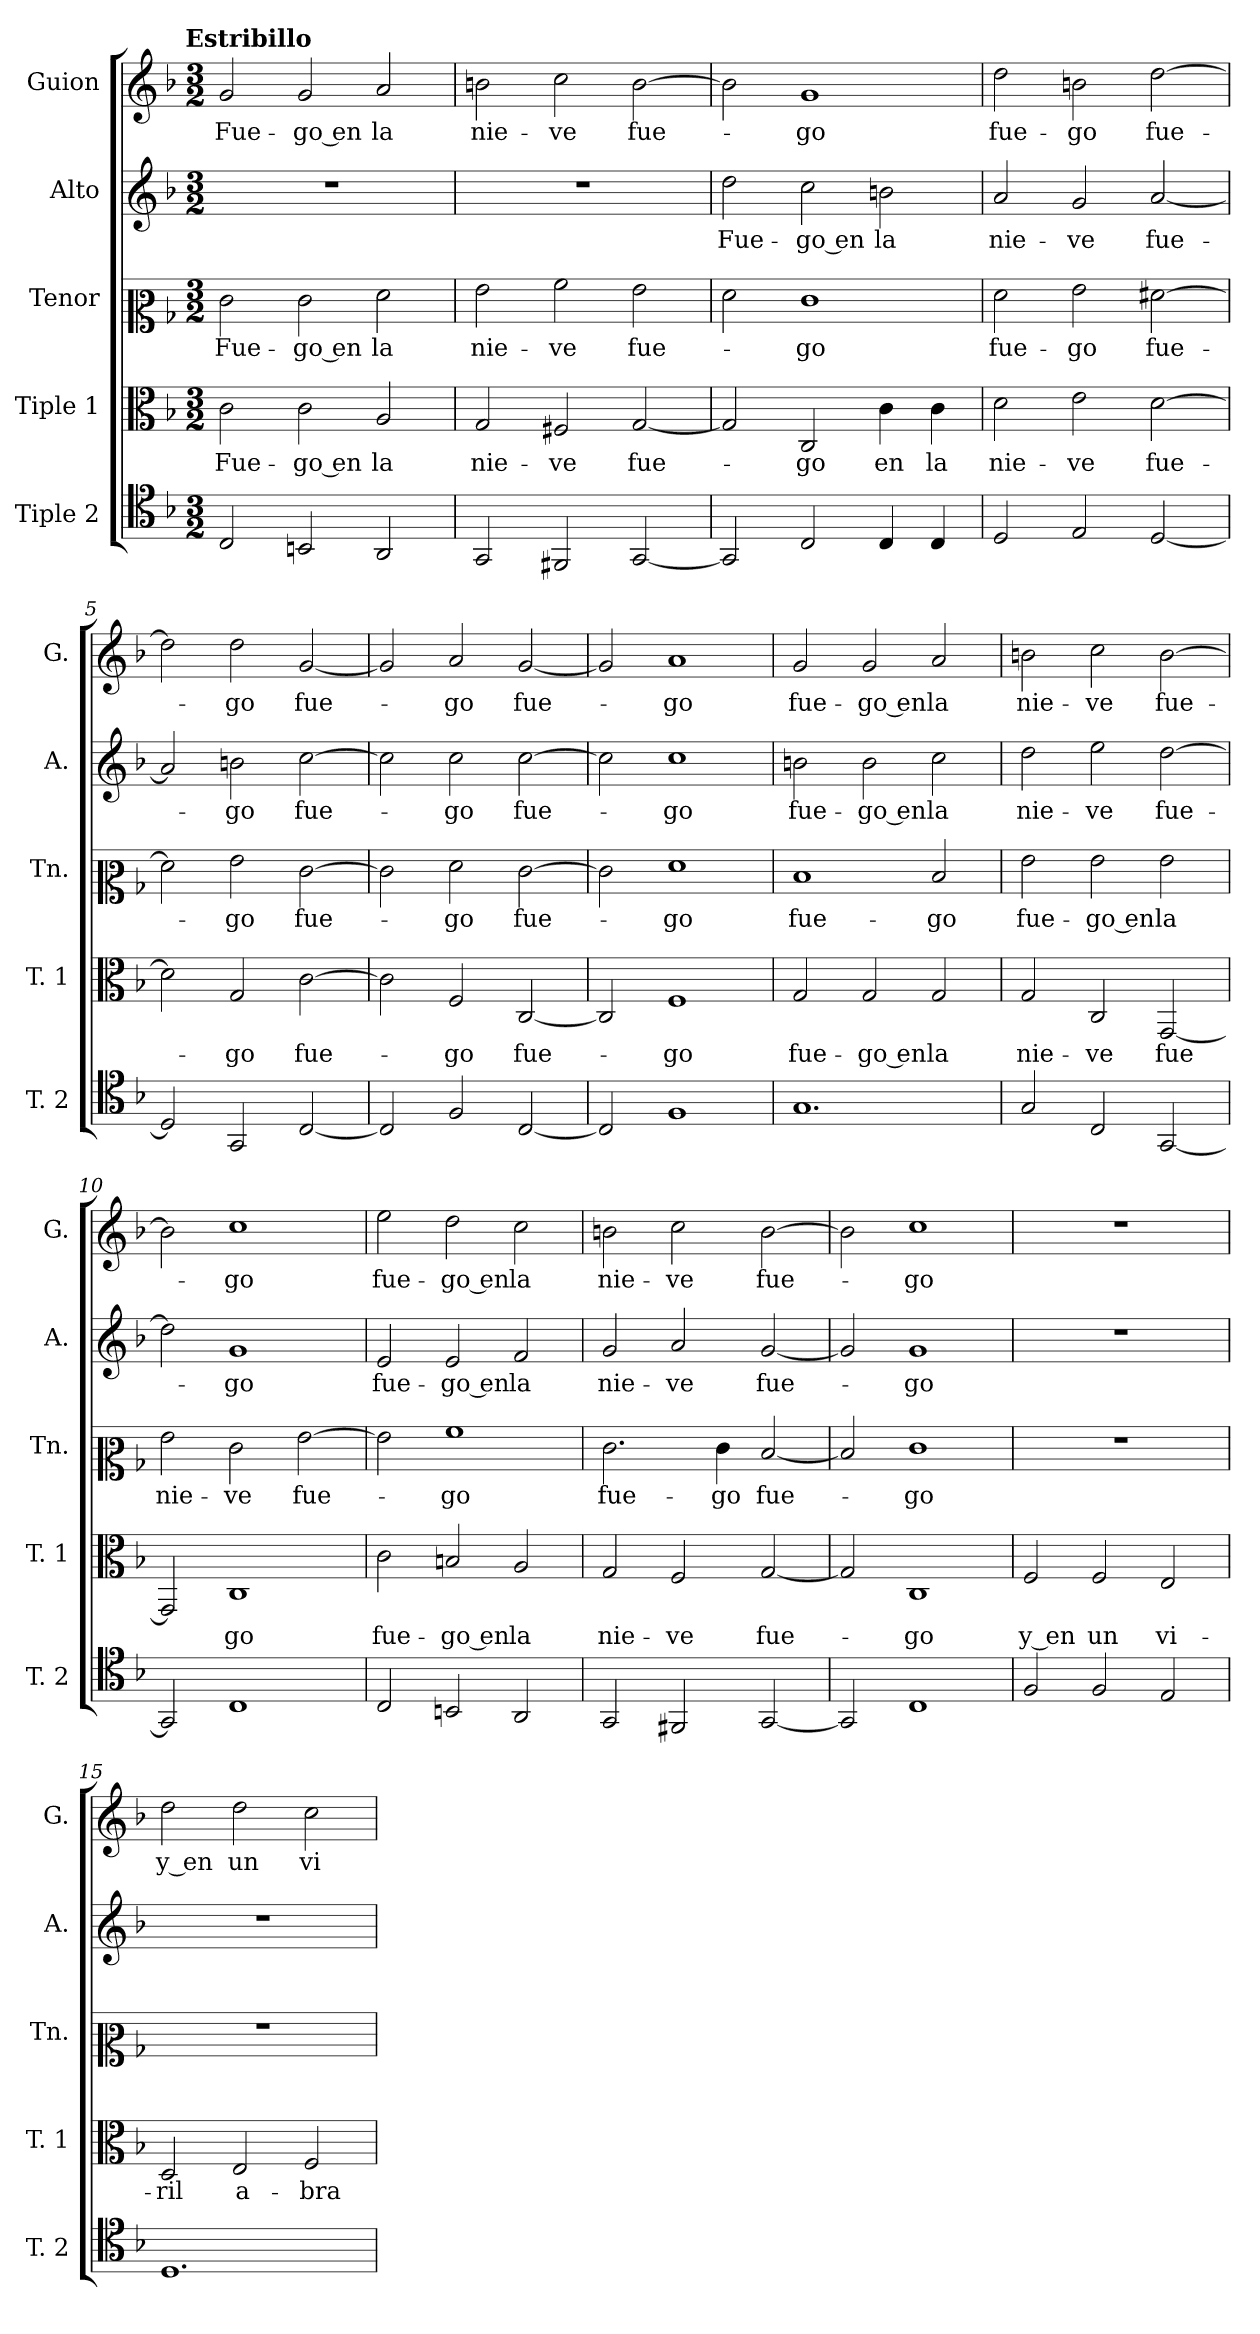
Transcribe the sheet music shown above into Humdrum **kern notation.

**kern	**kern	**text	**kern	**text	**kern	**text	**kern	**text
*part5	*part4	*part4	*part3	*part3	*part2	*part2	*part1	*part1
*staff5	*staff4	*staff4	*staff3	*staff3	*staff2	*staff2	*staff1	*staff1
*I"Tiple 2	*I"Tiple 1	*	*I"Tenor	*	*I"Alto	*	*I"Guion	*
*I'T. 2	*I'T. 1	*	*I'Tn.	*	*I'A.	*	*I'G.	*
*clefC4	*clefC3	*	*clefC2	*	*clefG2	*	*clefG2	*
*k[b-]	*k[b-]	*	*k[b-]	*	*k[b-]	*	*k[b-]	*
!!LO:TX:omd:t=Estribillo
*M3/2	*M3/2	*	*M3/2	*	*M3/2	*	*M3/2	*
=1	=1	=1	=1	=1	=1	=1	=1	=1
2C	2c	Fue-	2e	Fue-	1.r	.	2g	Fue-
2BB	2c	-go en	2e	-go en	.	.	2g	-go en
2AA	2A	la	2f	la	.	.	2a	la
=2	=2	=2	=2	=2	=2	=2	=2	=2
2GG	2G	nie-	2g	nie-	1.r	.	2b	nie-
2FF#X	2F#X	-ve	2a	-ve	.	.	2cc	-ve
[2GG	[2G	fue-	2g	fue-	.	.	[2b	fue-
=3	=3	=3	=3	=3	=3	=3	=3	=3
2GG]	2G]	.	2f	.	2dd	Fue-	2b]	.
2C	2C	-go	1e	-go	2cc	-go en	1g	-go
4C	4c	en	.	.	2b	la	.	.
4C	4c	la	.	.	.	.	.	.
=4	=4	=4	=4	=4	=4	=4	=4	=4
2D	2d	nie-	2f	fue-	2a	nie-	2dd	fue-
2E	2e	-ve	2g	-go	2g	-ve	2b	-go
[2D	[2d	fue-	[2f#X	fue-	[2a	fue-	[2dd	fue-
=5	=5	=5	=5	=5	=5	=5	=5	=5
2D]	2d]	.	2f#]	.	2a]	.	2dd]	.
2GG	2G	-go	2g	-go	2b	-go	2dd	-go
[2C	[2c	fue-	[2e	fue-	[2cc	fue-	[2g	fue-
!!LO:LB:g=z
=6	=6	=6	=6	=6	=6	=6	=6	=6
2C]	2c]	.	2e]	.	2cc]	.	2g]	.
2F	2F	-go	2f	-go	2cc	-go	2a	-go
[2C	[2C	fue-	[2e	fue-	[2cc	fue-	[2g	fue-
=7	=7	=7	=7	=7	=7	=7	=7	=7
2C]	2C]	.	2e]	.	2cc]	.	2g]	.
1F	1F	-go	1f	-go	1cc	-go	1a	-go
=8	=8	=8	=8	=8	=8	=8	=8	=8
1.G	2G	fue-	1d	fue-	2b	fue-	2g	fue-
.	2G	-go en	.	.	2b	-go en	2g	-go en
.	2G	la	2d	go	2cc	la	2a	la
=9	=9	=9	=9	=9	=9	=9	=9	=9
2G	2G	nie-	2g	fue-	2dd	nie-	2b	nie-
2C	2C	-ve	2g	-go en	2ee	-ve	2cc	-ve
[2GG	[2GG	fue	2g	la	[2dd	fue-	[2b	fue-
=10	=10	=10	=10	=10	=10	=10	=10	=10
2GG]	2GG]	.	2g	nie-	2dd]	.	2b]	.
1C	1C	-go	2e	-ve	1g	-go	1cc	-go
.	.	.	[2g	fue-	.	.	.	.
=11	=11	=11	=11	=11	=11	=11	=11	=11
2C	2c	fue-	2g]	.	2e	fue-	2ee	fue-
2BB	2B	-go en	1a	-go	2e	-go en	2dd	-go en
2AA	2A	la	.	.	2f	la	2cc	la
!!LO:PB:g=z
=12	=12	=12	=12	=12	=12	=12	=12	=12
2GG	2G	nie-	2.e	fue-	2g	nie-	2b	nie-
2FF#X	2F	-ve	.	.	2a	-ve	2cc	-ve
.	.	.	4e	-go	.	.	.	.
[2GG	[2G	fue-	[2d	fue-	[2g	fue-	[2b	fue-
=13	=13	=13	=13	=13	=13	=13	=13	=13
2GG]	2G]	.	2d]	.	2g]	.	2b]	.
1C	1C	-go	1e	-go	1g	-go	1cc	-go
=14	=14	=14	=14	=14	=14	=14	=14	=14
2F	2F	y en	1.r	.	1.r	.	1.r	.
2F	2F	un	.	.	.	.	.	.
2E	2E	vi-	.	.	.	.	.	.
=15	=15	=15	=15	=15	=15	=15	=15	=15
1.D	2D	-ril	1.r	.	1.r	.	2dd	y en
.	2E	a-	.	.	.	.	2dd	un
.	2F	-bra-	.	.	.	.	2cc	vi-
=	=	=	=	=	=	=	=	=
*-	*-	*-	*-	*-	*-	*-	*-	*-
